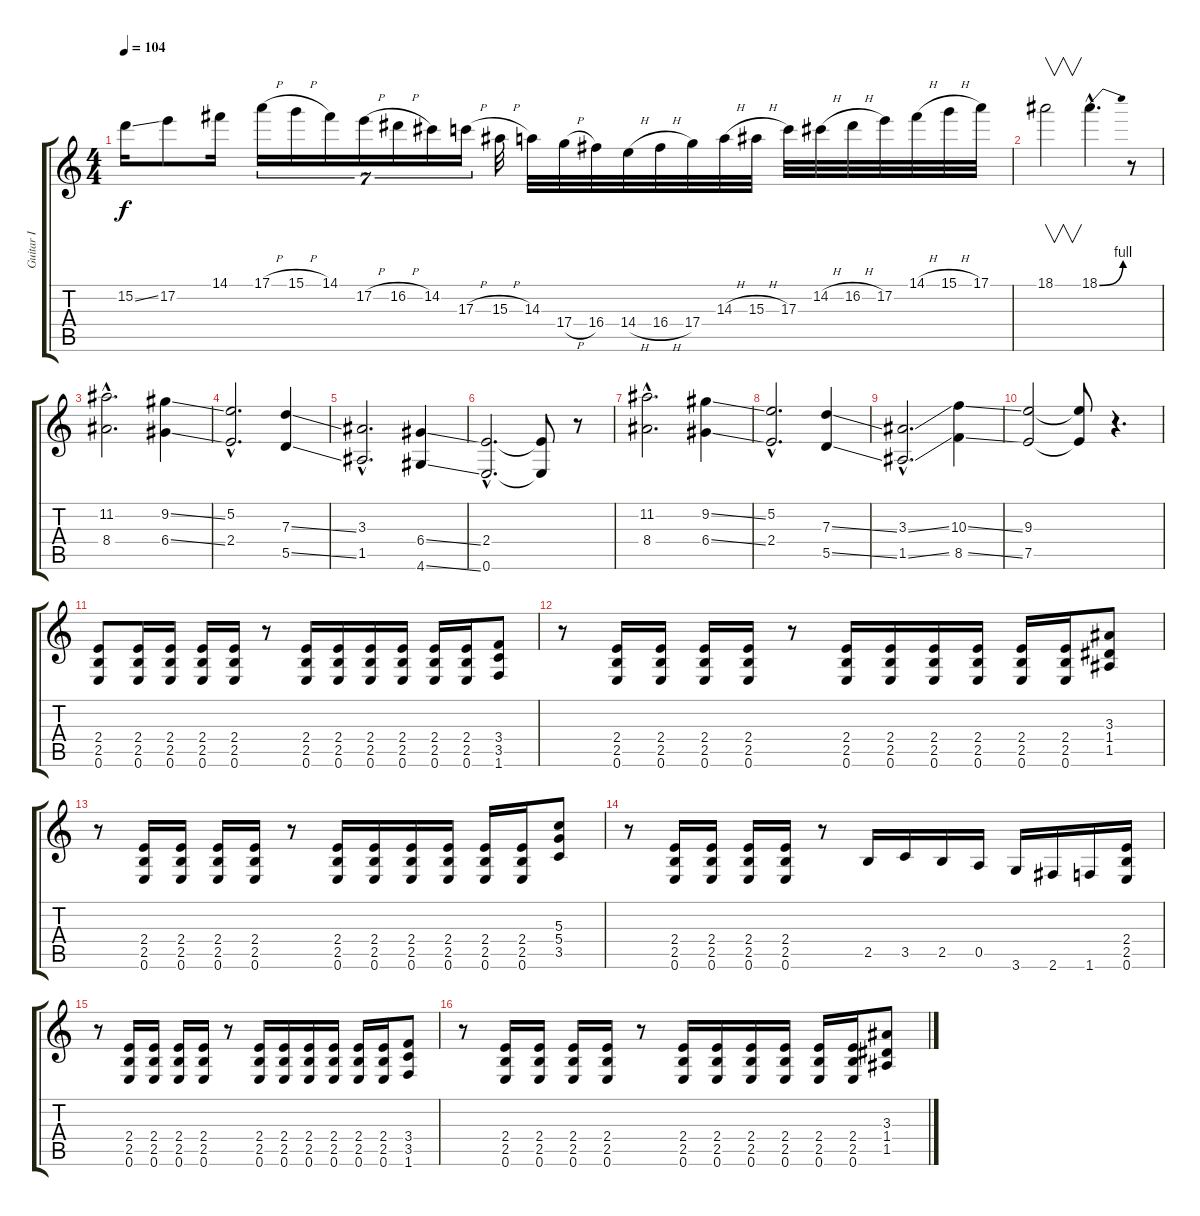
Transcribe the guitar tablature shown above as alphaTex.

\track ("Guitar I" "Guitar I") {instrument overdrivenguitar}
\staff {score tabs}
\tuning (E4 B3 G3 D3 A2 E2) {hide}
\ts (4 4)
\tempo 104
\clef g2
\ks c
15.2{ss}.16{dy f} 17.2.8 14.1.16 17.1{h}.16{tu (7 4)} 15.1{h}.16{tu (7 4)} 14.1.16{tu (7 4)} 17.2{h}.16{tu (7 4)} 16.2{h}.16{tu (7 4)} 14.2.16{tu (7 4)} 17.3{h}.16{tu (7 4)} 15.3{h}.32 14.3.32 17.4{h}.32 16.4.32 14.4{h}.32 16.4{h}.32 17.4.32 14.3{h}.32 15.3{h}.32 17.3.32 14.2{h}.32 16.2{h}.32 17.2.32 14.1{h}.32 15.1{h}.32 17.1.32 |
18.1.2{v} 18.1{be (bend 0 0 60 4) hac}.4{d} r.8 |
(11.2{hac} 8.4{hac}).2{d} (9.2{ss} 6.4{ss}).4 |
(5.2{hac} 2.4{hac}).2{d} (7.3{ss} 5.5{ss}).4 |
(3.3{hac} 1.5{hac}).2{d} (6.4{ss} 4.6{ss}).4 |
(2.4{hac} 0.6{hac}).2{d} (2.4{t} 0.6{t}).8 r.8 |
(11.2{hac} 8.4{hac}).2{d} (9.2{ss} 6.4{ss}).4 |
(5.2{hac} 2.4{hac}).2{d} (7.3{ss} 5.5{ss}).4 |
(3.3{ss hac} 1.5{ss hac}).2{d} (10.3{ss} 8.5{ss}).4 |
(9.3 7.5).2 (9.3{t} 7.5{t}).8 r.4{d} |
(2.4 2.5 0.6).8 (2.4 2.5 0.6).16 (2.4 2.5 0.6).16 (2.4 2.5 0.6).16 (2.4 2.5 0.6).16 r.8 (2.4 2.5 0.6).16 (2.4 2.5 0.6).16 (2.4 2.5 0.6).16 (2.4 2.5 0.6).16 (2.4 2.5 0.6).16 (2.4 2.5 0.6).16 (3.4 3.5 1.6).8 |
r.8 (2.4 2.5 0.6).16 (2.4 2.5 0.6).16 (2.4 2.5 0.6).16 (2.4 2.5 0.6).16 r.8 (2.4 2.5 0.6).16 (2.4 2.5 0.6).16 (2.4 2.5 0.6).16 (2.4 2.5 0.6).16 (2.4 2.5 0.6).16 (2.4 2.5 0.6).16 (3.3 1.4 1.5).8 |
r.8 (2.4 2.5 0.6).16 (2.4 2.5 0.6).16 (2.4 2.5 0.6).16 (2.4 2.5 0.6).16 r.8 (2.4 2.5 0.6).16 (2.4 2.5 0.6).16 (2.4 2.5 0.6).16 (2.4 2.5 0.6).16 (2.4 2.5 0.6).16 (2.4 2.5 0.6).16 (5.3 5.4 3.5).8 |
r.8 (2.4 2.5 0.6).16 (2.4 2.5 0.6).16 (2.4 2.5 0.6).16 (2.4 2.5 0.6).16 r.8 2.5.16 3.5.16 2.5.16 0.5.16 3.6.16 2.6.16 1.6.16 (2.4 2.5 0.6).16 |
r.8 (2.4 2.5 0.6).16 (2.4 2.5 0.6).16 (2.4 2.5 0.6).16 (2.4 2.5 0.6).16 r.8 (2.4 2.5 0.6).16 (2.4 2.5 0.6).16 (2.4 2.5 0.6).16 (2.4 2.5 0.6).16 (2.4 2.5 0.6).16 (2.4 2.5 0.6).16 (3.4 3.5 1.6).8 |
r.8 (2.4 2.5 0.6).16 (2.4 2.5 0.6).16 (2.4 2.5 0.6).16 (2.4 2.5 0.6).16 r.8 (2.4 2.5 0.6).16 (2.4 2.5 0.6).16 (2.4 2.5 0.6).16 (2.4 2.5 0.6).16 (2.4 2.5 0.6).16 (2.4 2.5 0.6).16 (3.3 1.4 1.5).8
